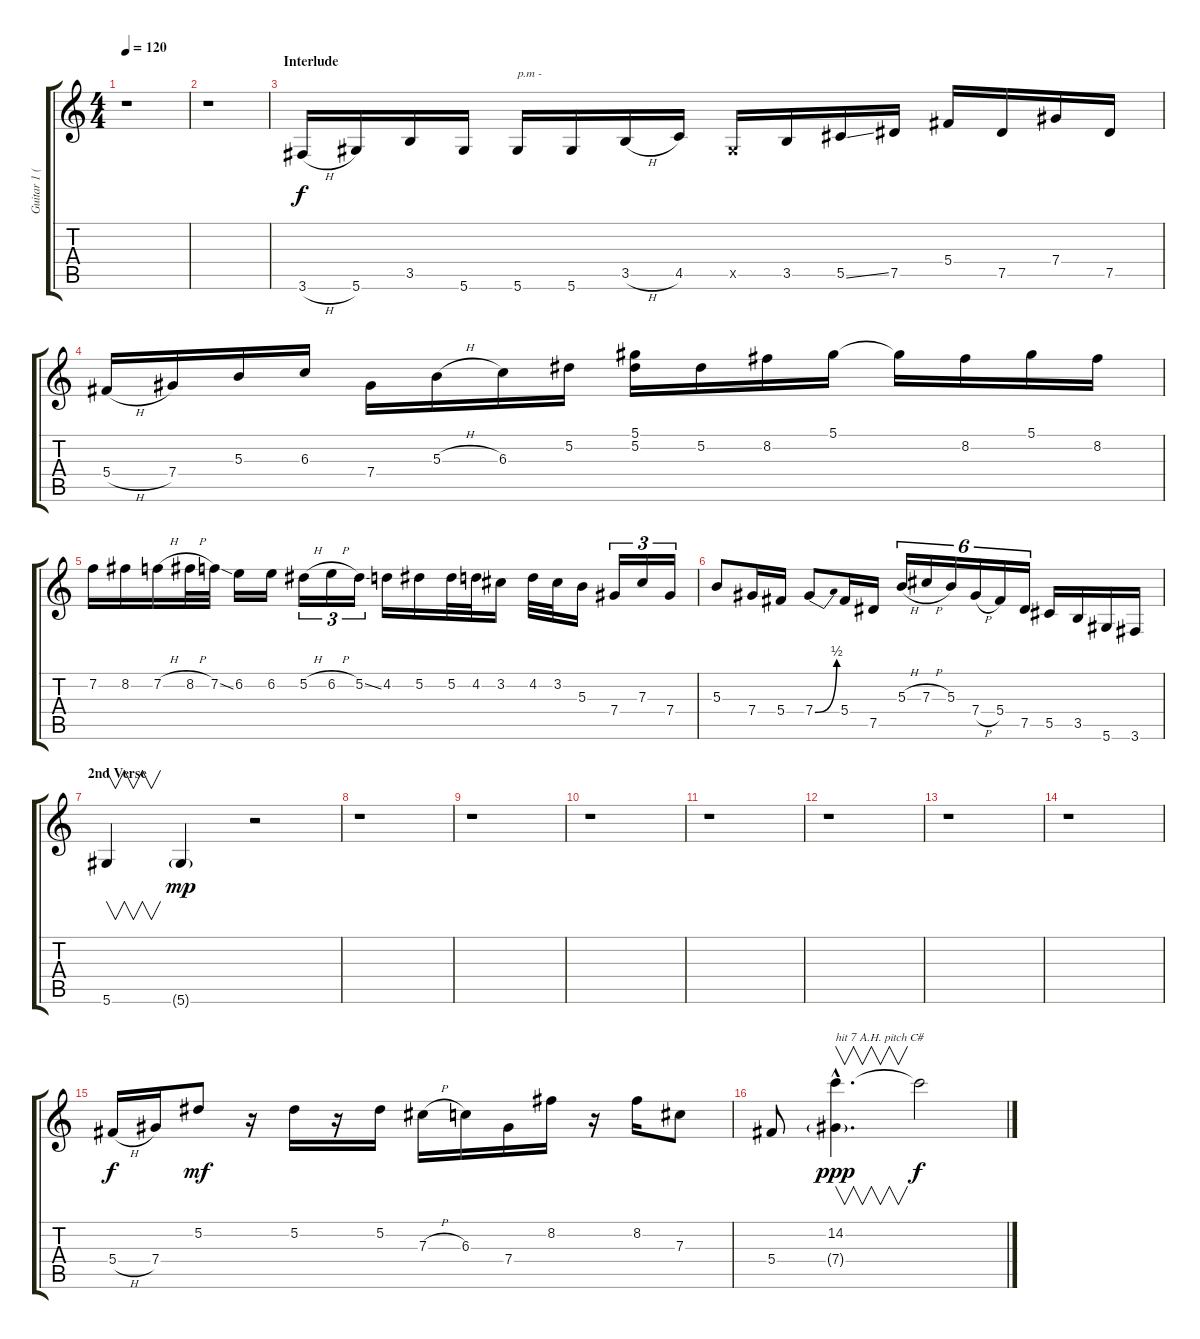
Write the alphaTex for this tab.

\track ("Guitar 1 (Slash)" "Guitar 1 (") {instrument overdrivenguitar}
\staff {score tabs}
\tuning (Eb4 Bb3 Gb3 Db3 Ab2 Eb2) {hide}
\ts (4 4)
\tempo 120
\clef g2
\ks c
r.1{dy p} |
r.1 |
\section ("" "Interlude")
3.6{h}.16{dy f} 5.6.16 3.5.16 5.6.16 5.6.16{txt "p.m -"} 5.6.16 3.5{h}.16 4.5.16 0.5{x}.16 3.5.16 5.5{ss}.16 7.5.16 5.4.16 7.5.16 7.4.16 7.5.16 |
5.4{h}.16 7.4.16 5.3.16 6.3.16 7.4.16 5.3{h}.16 6.3.16 5.2.16 (5.1 5.2).16 5.2.16 8.2.16 5.1.16 5.1{t}.16 8.2.16 5.1.16 8.2.16 |
7.2.16 8.2.16 7.2{h}.16 8.2{h}.32 7.2{ss}.32 6.2.16 6.2.16 5.2{h}.16{tu (3 2)} 6.2{h}.16{tu (3 2)} 5.2{ss}.16{tu (3 2)} 4.2.16 5.2.16 5.2.32 4.2.32 3.2.16 4.2.32 3.2.32 5.3.16 7.4.16{tu (3 2)} 7.3.16{tu (3 2)} 7.4.16{tu (3 2)} |
5.3.8 7.4.16 5.4.16 7.4{be (bend 0 0 60 2)}.8 5.4.16 7.5.16 5.3{h}.16{tu (6 4)} 7.3{h}.16{tu (6 4)} 5.3.16{tu (6 4)} 7.4{h}.16{tu (6 4)} 5.4.16{tu (6 4)} 7.5.16{tu (6 4)} 5.5.16 3.5.16 5.6.16 3.6.16 |
\section ("" "2nd Verse")
5.6.4{v} 5.6{g}.4{dy mp} r.2 |
r.1 |
r.1 |
r.1 |
r.1 |
r.1 |
r.1 |
r.1 |
5.4{h}.16{dy f} 7.4.16 5.2.8{dy mf} r.16 5.2.16 r.16 5.2.16 7.3{h}.16 6.3.16 7.4.16 8.2.16 r.16 8.2.16 7.3.8 |
5.4.8 (14.2{hac} 7.4{g hac}).4{v d txt "hit 7 A.H. pitch C#" dy ppp} 14.2{t}.2{dy f}
